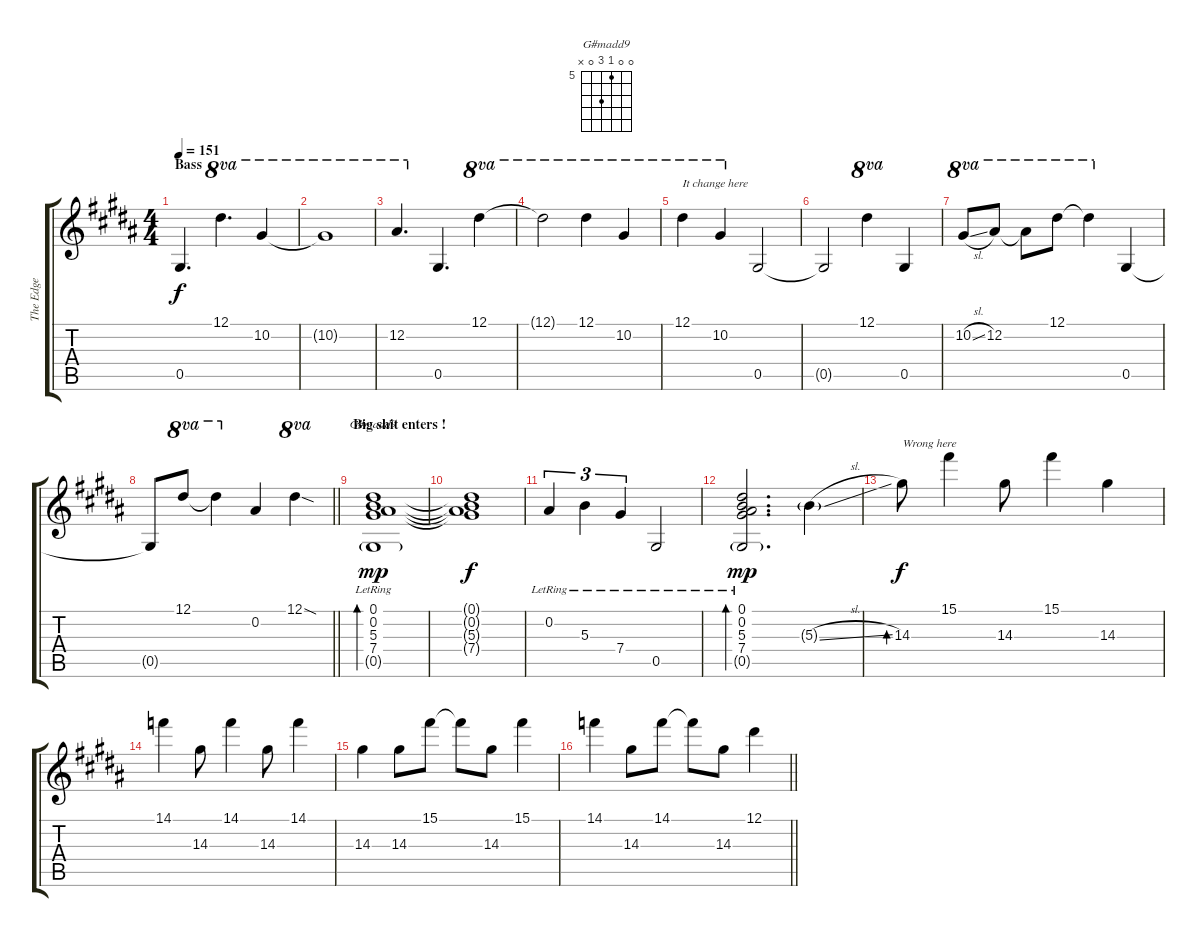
\track ("The Edge" "The Edge") {instrument overdrivenguitar}
\staff {score tabs}
\tuning (Eb4 Bb3 Gb3 Db3 Ab2 Eb2) {hide}
\chord ("G#madd9" 0 0 5 7 0 x) {firstfret 5}
\ts (4 4)
\section ("" "Bass")
\tempo 151
\clef g2
\ks b
0.5.4{d dy f} 12.1.4{d ot 8va} 10.2.4{ot 8va} |
10.2{t}.1{ot 8va} |
12.2.4{d ot 8va} 0.5.4{d} 12.1.4{ot 8va} |
12.1{t}.2{ot 8va} 12.1.4{ot 8va} 10.2.4{ot 8va} |
12.1.4{ot 8va txt "It change here"} 10.2.4{ot 8va} 0.5.2 |
0.5{t}.2 12.1.4{ot 8va} 0.5.4 |
10.2{sl}.8{ot 8va} 12.2.8{ot 8va} 12.2{t}.8{ot 8va} 12.1.8{ot 8va} 12.1{t}.4{ot 8va} 0.5.4 |
\barLineRight lightlight
0.5{t}.8 12.1.8{ot 8va} 12.1{t}.4{ot 8va} 0.2.4 12.1{sod}.4{ot 8va} |
\section ("" "Big shit enters !")
(0.1{lr} 0.2{lr} 5.3{lr} 7.4{lr} 0.5{g}).1{bd 240 ch "G#madd9" dy mp} |
(0.1{t} 0.2{t} 5.3{t} 7.4{t}).1{dy f} |
0.2{lr}.4{tu (3 2)} 5.3{lr}.4{tu (3 2)} 7.4{lr}.4{tu (3 2)} 0.5{lr}.2 |
(0.1{lr} 0.2{lr} 5.3{lr} 7.4{lr} 0.5{g}).2{d bd 240 dy mp} 5.3{sl g}.4 |
14.3.8{bd 240 txt "Wrong here" dy f} 15.1.4 14.3.8 15.1.4 14.3.4 |
14.1.4 14.3.8 14.1.4 14.3.8 14.1.4 |
14.3.4 14.3.8 15.1.8 15.1{t}.8 14.3.8 15.1.4 |
\barLineRight lightlight
14.1.4 14.3.8 14.1.8 14.1{t}.8 14.3.8 12.1.4
